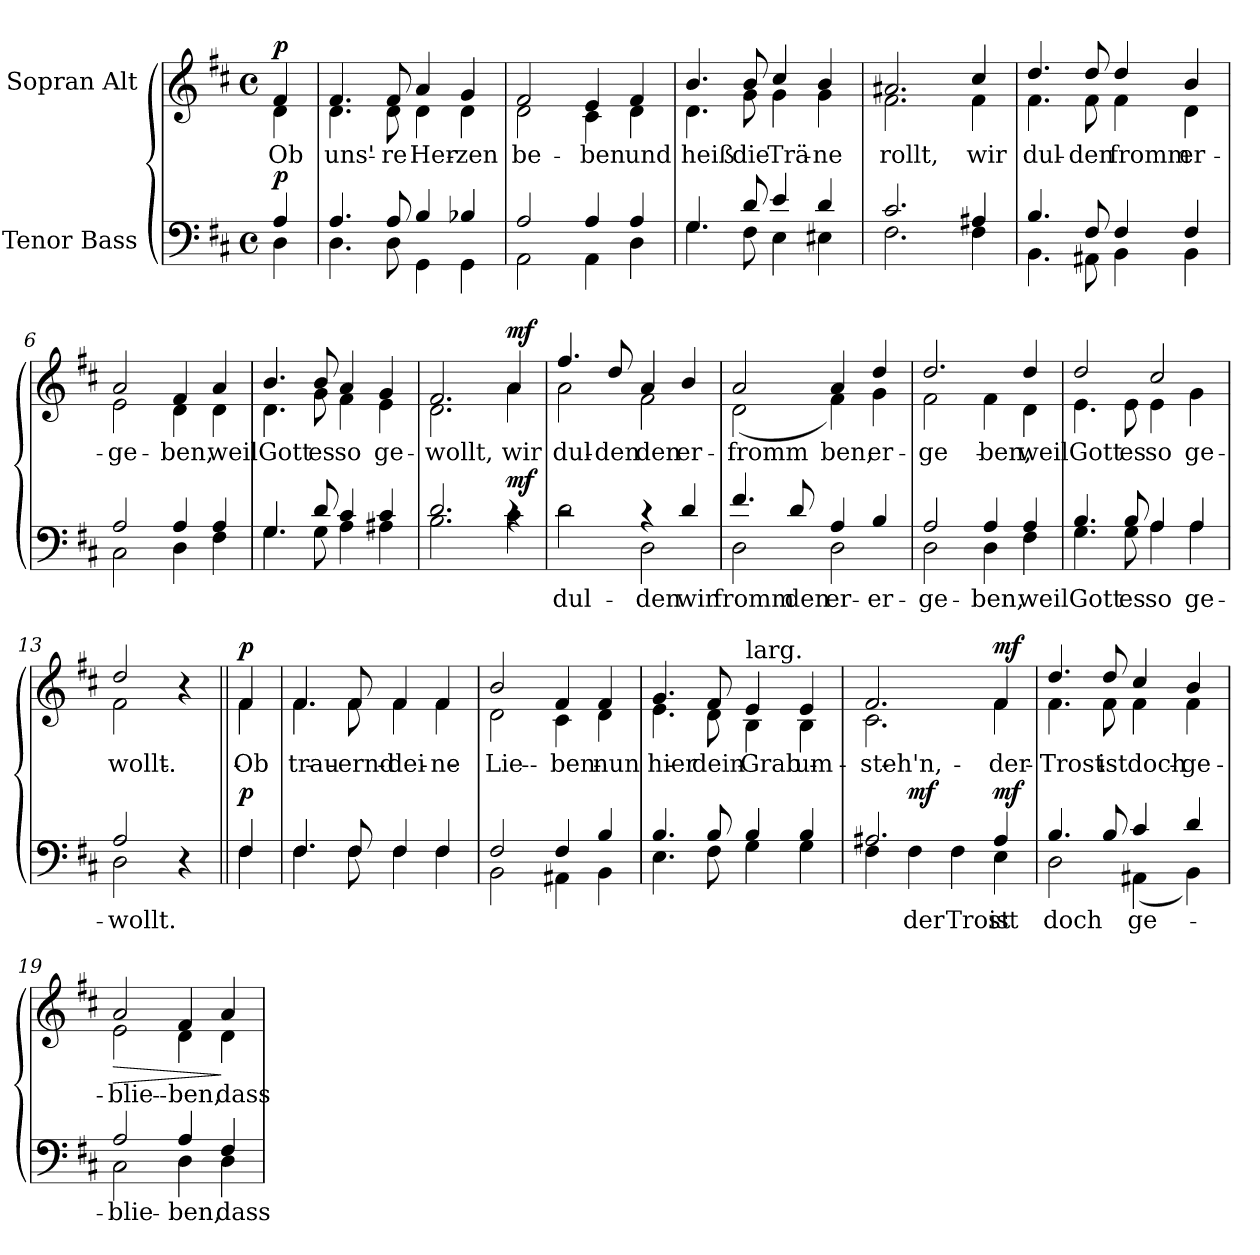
**kern	**text	**dynam	**kern	**text	**dynam
*part2	*part2	*part2	*part1	*part1	*part1
*staff2	*staff2	*staff2	*staff1	*staff1	*staff1
*I"Tenor Bass	*	*	*I"Sopran Alt	*	*
*clefF4	*	*	*clefG2	*	*
*k[f#c#]	*	*	*k[f#c#]	*	*
*M4/4	*	*	*M4/4	*	*
*met(c)	*	*	*met(c)	*	*
=	=	=	=	=	=
*^	*	*	*	*	*
!	!	!	!	!LO:TX:a:B:t=Moderato	!	!
!	!	!	!LO:DY:a	!	!LO:LY:b	!LO:DY:a
*	*	*	*	*^	*	*
4A/	4D\	.	p	4f#/	4d\	Ob	p
=1	=1	=1	=1	=1	=1	=1	=1
!	!	!	!	!	!	!LO:LY:b	!
4.A/	4.D\	.	.	4.f#/	4.d\	uns'-	.
!	!	!	!	!	!	!LO:LY:b	!
8A/	8D\	.	.	8f#/	8d\	-re	.
!	!	!	!	!	!	!LO:LY:b	!
4B/	4GG\	.	.	4a/	4d\	Her-	.
!	!	!	!	!	!	!LO:LY:b	!
4B-X/	4GG\	.	.	4g/	4d\	-zen	.
=2	=2	=2	=2	=2	=2	=2	=2
!	!	!	!	!	!	!LO:LY:b	!
2A/	2AA\	.	.	2f#/	2d\	be-	.
!	!	!	!	!	!	!LO:LY:b	!
4A/	4AA\	.	.	4e/	4c#\	-ben	.
!	!	!	!	!	!	!LO:LY:b	!
4A/	4D\	.	.	4f#/	4d\	und	.
=3	=3	=3	=3	=3	=3	=3	=3
!	!	!	!	!	!	!LO:LY:b	!
4.G/	4.G\	.	.	4.b/	4.d\	heiß	.
!	!	!	!	!	!	!LO:LY:b	!
8d/	8F#\	.	.	8b/	8g\	die	.
!	!	!	!	!	!	!LO:LY:b	!
4e/	4E\	.	.	4cc#/	4g\	Trä-	.
!	!	!	!	!	!	!LO:LY:b	!
4d/	4E#X\	.	.	4b/	4g\	-ne	.
=4	=4	=4	=4	=4	=4	=4	=4
!	!	!	!	!	!	!LO:LY:b	!
2.c#/	2.F#\	.	.	2.a#X/	2.f#\	rollt,	.
!	!	!	!	!	!	!LO:LY:b	!
4A#X/	4F#\	.	.	4cc#/	4f#\	wir	.
!!LO:LB:g=z	!!
=5	=5	=5	=5	=5	=5	=5	=5
!	!	!	!	!	!	!LO:LY:b	!
4.B/	4.BB\	.	.	4.dd/	4.f#\	dul-	.
!	!	!	!	!	!	!LO:LY:b	!
8F#/	8AA#X\	.	.	8dd/	8f#\	-den	.
!	!	!	!	!	!	!LO:LY:b	!
4F#/	4BB\	.	.	4dd/	4f#\	fromm	.
!	!	!	!	!	!	!LO:LY:b	!
4F#/	4BB\	.	.	4b/	4d\	er-	.
=6	=6	=6	=6	=6	=6	=6	=6
!	!	!	!	!	!	!LO:LY:b	!
2A/	2C#\	.	.	2a/	2e\	-ge-	.
!	!	!	!	!	!	!LO:LY:b	!
4A/	4D\	.	.	4f#/	4d\	-ben,	.
!	!	!	!	!	!	!LO:LY:b	!
4A/	4F#\	.	.	4a/	4d\	weil	.
=7	=7	=7	=7	=7	=7	=7	=7
!	!	!	!	!	!	!LO:LY:b	!
4.G/	4.G\	.	.	4.b/	4.d\	Gott	.
!	!	!	!	!	!	!LO:LY:b	!
8d/	8G\	.	.	8b/	8g\	es	.
!	!	!	!	!	!	!LO:LY:b	!
4c#/	4A\	.	.	4a/	4f#\	so	.
!	!	!	!	!	!	!LO:LY:b	!
4c#/	4A#X\	.	.	4g/	4e\	ge-	.
=8	=8	=8	=8	=8	=8	=8	=8
!	!	!	!	!	!	!LO:LY:b	!
2.d/	2.B\	.	.	2.f#/	2.d\	-wollt,	.
!	!	!	!LO:DY:a	!	!	!LO:LY:b	!LO:DY:a
4rc	4c#\	.	mf	4a/	4a\	wir	mf
!!LO:LB:g=z	!!
=9	=9	=9	=9	=9	=9	=9	=9
!	!	!LO:LY:b	!	!	!	!LO:LY:b	!
!	!	!	!	!	!	!LO:LY:b	!
2rc	2d\	dul-	.	4.ff#/	2a\	dul-	.
!	!	!	!	!	!	!LO:LY:b	!
.	.	.	.	8dd/	.	-den	.
!	!	!LO:LY:b	!	!	!	!LO:LY:b	!
!	!	!	!	!	!	!LO:LY:b	!
4rc	2D\	-den	.	4a/	2f#\	-den	.
!	!	!LO:LY:b	!	!	!	!LO:LY:b	!
4d/	.	wir	.	4b/	.	er-	.
=10	=10	=10	=10	=10	=10	=10	=10
!	!	!LO:LY:b	!	!	!	!	!
!	!	!LO:LY:b	!	!	!	!LO:LY:b	!
!	!	!	!	!	!	!LO:LY:b	!
4.f#/	2D\	fromm	.	2a/	(2d\	fromm	.
!	!	!LO:LY:b	!	!	!	!	!
8d/	.	-den	.	.	.	.	.
!	!	!LO:LY:b	!	!	!	!	!
!	!	!LO:LY:b	!	!	!	!LO:LY:b	!
4A/	2D\	er-	.	4a/	4f#\)	-ben,	.
!	!	!LO:LY:b	!	!	!	!LO:LY:b	!
!	!	!	!	!	!	!LO:LY:b	!
4B/	.	er-	.	4dd/	4g\	er-	.
=11	=11	=11	=11	=11	=11	=11	=11
!	!	!LO:LY:b	!	!	!	!	!
!	!	!LO:LY:b	!	!	!	!LO:LY:b	!
!	!	!	!	!	!	!LO:LY:b	!
2A/	2D\	-ge-	.	2.dd/	2f#\	-ge-	.
!	!	!LO:LY:b	!	!	!	!	!
!	!	!LO:LY:b	!	!	!	!LO:LY:b	!
4A/	4D\	-ben,	.	.	4f#\	-ben,	.
!	!	!LO:LY:b	!	!	!	!LO:LY:b	!
!	!	!	!	!	!	!LO:LY:b	!
4A/	4F#\	weil	.	4dd/	4d\	weil	.
=12	=12	=12	=12	=12	=12	=12	=12
!	!	!LO:LY:b	!	!	!	!LO:LY:b	!
!	!	!	!	!	!	!LO:LY:b	!
4.B/	4.G\	Gott	.	2dd/	4.e\	Gott	.
!	!	!LO:LY:b	!	!	!	!LO:LY:b	!
8B/	8G\	es	.	.	8e\	es	.
!	!	!LO:LY:b	!	!	!	!LO:LY:b	!
!	!	!	!	!	!	!LO:LY:b	!
4A/	4A\	so	.	2cc#/	4e\	so	.
!	!	!LO:LY:b	!	!	!	!LO:LY:b	!
4A/	4A\	ge-	.	.	4g\	ge-	.
=13	=13	=13	=13	=13	=13	=13	=13
!	!	!LO:LY:b	!	!	!	!LO:LY:b	!
!	!	!	!	!	!	!LO:LY:b	!
2A/	2D\	-wollt.	.	2dd/	2f#\	-wollt.	.
4r	4ryy	.	.	4r	4ryy	.	.
!!LO:LB:g=z	!!
=13X1||	=13X1||	=13X1||	=13X1||	=13X1||	=13X1||	=13X1||	=13X1||
!	!	!	!LO:DY:a	!	!	!LO:LY:b	!LO:DY:a
4F#/	4F#\	.	p	4f#/	4f#\	Ob	p
=14	=14	=14	=14	=14	=14	=14	=14
!	!	!	!	!	!	!LO:LY:b	!
4.F#/	4.F#\	.	.	4.f#/	4.f#\	trau-	.
!	!	!	!	!	!	!LO:LY:b	!
8F#/	8F#\	.	.	8f#/	8f#\	-ernd	.
!	!	!	!	!	!	!LO:LY:b	!
4F#/	4F#\	.	.	4f#/	4f#\	dei-	.
!	!	!	!	!	!	!LO:LY:b	!
4F#/	4F#\	.	.	4f#/	4f#\	-ne	.
=15	=15	=15	=15	=15	=15	=15	=15
!	!	!	!	!	!	!LO:LY:b	!
2F#/	2BB\	.	.	2b/	2d\	Lie-	.
!	!	!	!	!	!	!LO:LY:b	!
4F#/	4AA#X\	.	.	4f#/	4c#\	-ben	.
!	!	!	!	!	!	!LO:LY:b	!
4B/	4BB\	.	.	4f#/	4d\	nun	.
=16	=16	=16	=16	=16	=16	=16	=16
!	!	!	!	!	!	!LO:LY:b	!
4.B/	4.E\	.	.	4.g/	4.e\	hier	.
!	!	!	!	!	!	!LO:LY:b	!
8B/	8F#\	.	.	8f#/	8d\	dein	.
!	!	!	!	!LO:TX:a:t=larg.	!	!	!
!	!	!	!	!	!	!LO:LY:b	!
4B/	4G\	.	.	4e/	4B\	Grab	.
!	!	!	!	!	!	!LO:LY:b	!
4B/	4G\	.	.	4e/	4B\	um-	.
=17	=17	=17	=17	=17	=17	=17	=17
!	!	!	!	!	!	!LO:LY:b	!
2.A#X/	4F#\	.	.	2.f#/	2.c#\	-steh'n,	.
!	!	!LO:LY:b	!LO:DY:b	!	!	!	!
.	4F#\	der	mf	.	.	.	.
!	!	!LO:LY:b	!	!	!	!	!
.	4F#\	Trost	.	.	.	.	.
!	!	!LO:LY:b	!LO:DY:a	!	!	!LO:LY:b	!LO:DY:a
4A#/	4E\	ist	mf	4f#/	4f#\	der	mf
!!LO:LB:g=z	!!
=18	=18	=18	=18	=18	=18	=18	=18
!	!	!LO:LY:b	!	!	!	!LO:LY:b	!
4.B/	2D\	doch	.	4.dd/	4.f#\	Trost	.
!	!	!	!	!	!	!LO:LY:b	!
8B/	.	.	.	8dd/	8f#\	ist	.
!	!	!LO:LY:b	!	!	!	!LO:LY:b	!
4c#/	(4AA#X\	ge-	.	4cc#/	4f#\	doch	.
!	!	!	!	!	!	!LO:LY:b	!
4d/	4BB\)	.	.	4b/	4f#\	ge-	.
=19	=19	=19	=19	=19	=19	=19	=19
!	!	!LO:LY:b	!	!	!	!LO:LY:b	!LO:HP:b
2A/	2C#\	-blie-	.	2a/	2e\	-blie-	>
!	!	!LO:LY:b	!	!	!	!LO:LY:b	!
4A/	4D\	-ben,	.	4f#/	4d\	-ben,	.
!	!	!LO:LY:b	!	!	!	!LO:LY:b	!
4F#/	4D\	dass	.	4a/	4d\	dass	]
*v	*v	*	*	*	*	*	*
*	*	*	*v	*v	*	*
=	=	=	=	=	=
*-	*-	*-	*-	*-	*-
